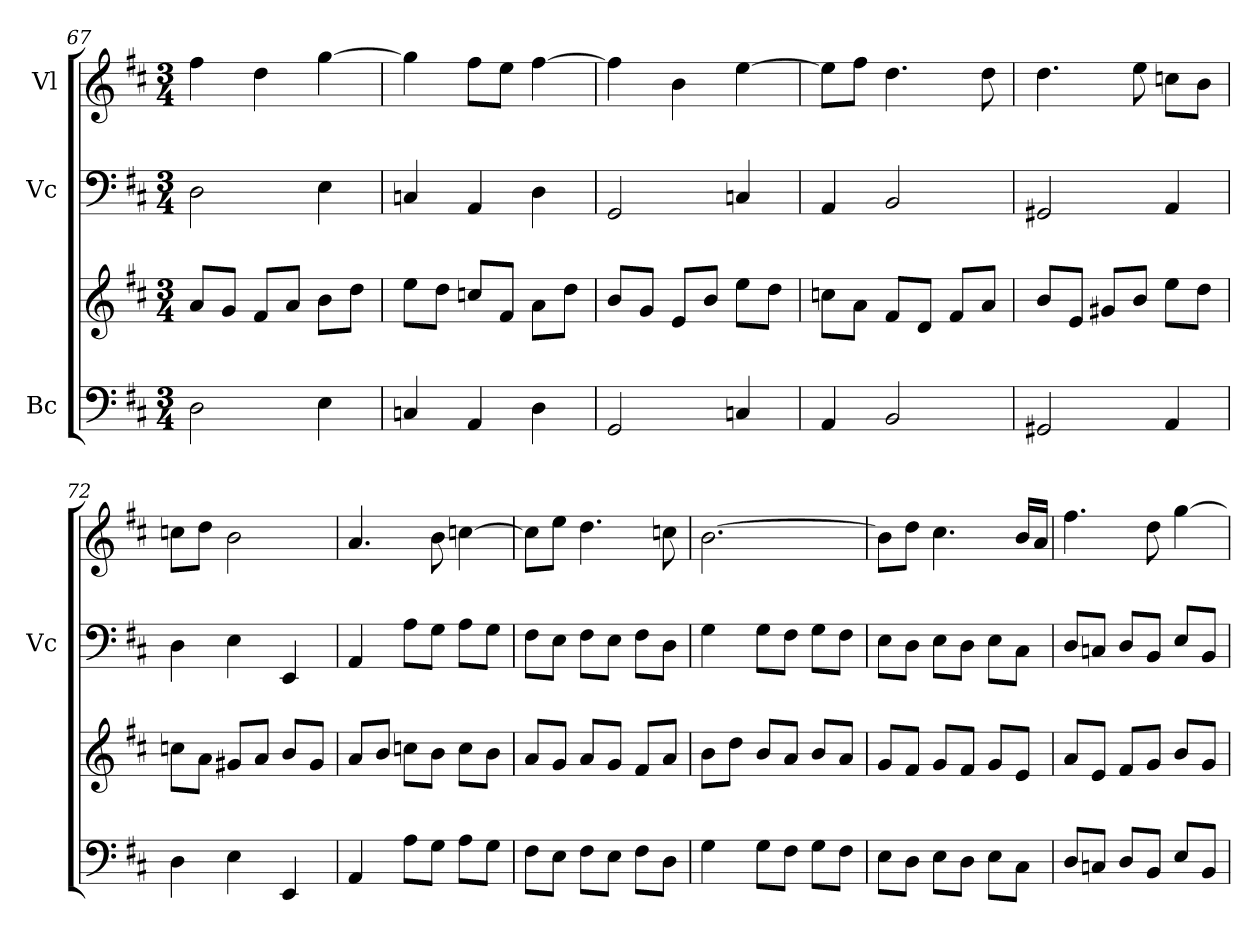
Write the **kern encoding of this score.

**kern	**kern	**kern	**kern
*part3	*part3	*part2	*part1
*staff4	*staff3	*staff2	*staff1
*I"Bc	*	*I"Vc	*I"Vl
*	*	*I'Vc	*
*clefF4	*clefG2	*clefF4	*clefG2
*k[f#c#]	*k[f#c#]	*k[f#c#]	*k[f#c#]
*M3/4	*M3/4	*M3/4	*M3/4
=67	=67	=67	=67
2D\	8a/L	2D\	4ff#\
.	8g/J	.	.
.	8f#/L	.	4dd\
.	8a/J	.	.
4E\	8b\L	4E\	[4gg\
.	8dd\J	.	.
=68	=68	=68	=68
4Cn/	8ee\L	4Cn/	4gg\]
.	8dd\J	.	.
4AA/	8ccn/L	4AA/	8ff#\L
.	8f#/J	.	8ee\J
4D\	8a\L	4D\	[4ff#\
.	8dd\J	.	.
=69	=69	=69	=69
2GG/	8b/L	2GG/	4ff#\]
.	8g/J	.	.
.	8e/L	.	4b\
.	8b/J	.	.
4Cn/	8ee\L	4Cn/	[4ee\
.	8dd\J	.	.
=70	=70	=70	=70
4AA/	8ccn\L	4AA/	8ee\L]
.	8a\J	.	8ff#\J
2BB/	8f#/L	2BB/	4.dd\
.	8d/J	.	.
.	8f#/L	.	.
.	8a/J	.	8dd\
=71	=71	=71	=71
2GG#X/	8b/L	2GG#X/	4.dd\
.	8e/J	.	.
.	8g#X/L	.	.
.	8b/J	.	8ee\
4AA/	8ee\L	4AA/	8ccn\L
.	8dd\J	.	8b\J
!!LO:PB:g=z
=72	=72	=72	=72
4D\	8ccn\L	4D\	8ccn\L
.	8a\J	.	8dd\J
4E\	8g#X/L	4E\	2b\
.	8a/J	.	.
4EE/	8b/L	4EE/	.
.	8g#/J	.	.
=73	=73	=73	=73
4AA/	8a/L	4AA/	4.a/
.	8b/J	.	.
8A\L	8ccn\L	8A\L	.
8G\J	8b\J	8G\J	8b\
8A\L	8cc\L	8A\L	[4ccn\
8G\J	8b\J	8G\J	.
=74	=74	=74	=74
8F#\L	8a/L	8F#\L	8cc\L]
8E\J	8g/J	8E\J	8ee\J
8F#\L	8a/L	8F#\L	4.dd\
8E\J	8g/J	8E\J	.
8F#\L	8f#/L	8F#\L	.
8D\J	8a/J	8D\J	8ccn\
=75	=75	=75	=75
4G\	8b\L	4G\	[2.b\
.	8dd\J	.	.
8G\L	8b/L	8G\L	.
8F#\J	8a/J	8F#\J	.
8G\L	8b/L	8G\L	.
8F#\J	8a/J	8F#\J	.
=76	=76	=76	=76
8E\L	8g/L	8E\L	8b\L]
8D\J	8f#/J	8D\J	8dd\J
8E\L	8g/L	8E\L	4.cc#\
8D\J	8f#/J	8D\J	.
8E\L	8g/L	8E\L	.
8C#\J	8e/J	8C#\J	16b/LL
.	.	.	16a/JJ
=77	=77	=77	=77
8D/L	8a/L	8D/L	4.ff#\
8Cn/J	8e/J	8Cn/J	.
8D/L	8f#/L	8D/L	.
8BB/J	8g/J	8BB/J	8dd\
8E/L	8b/L	8E/L	[4gg\
8BB/J	8g/J	8BB/J	.
=	=	=	=
*-	*-	*-	*-
